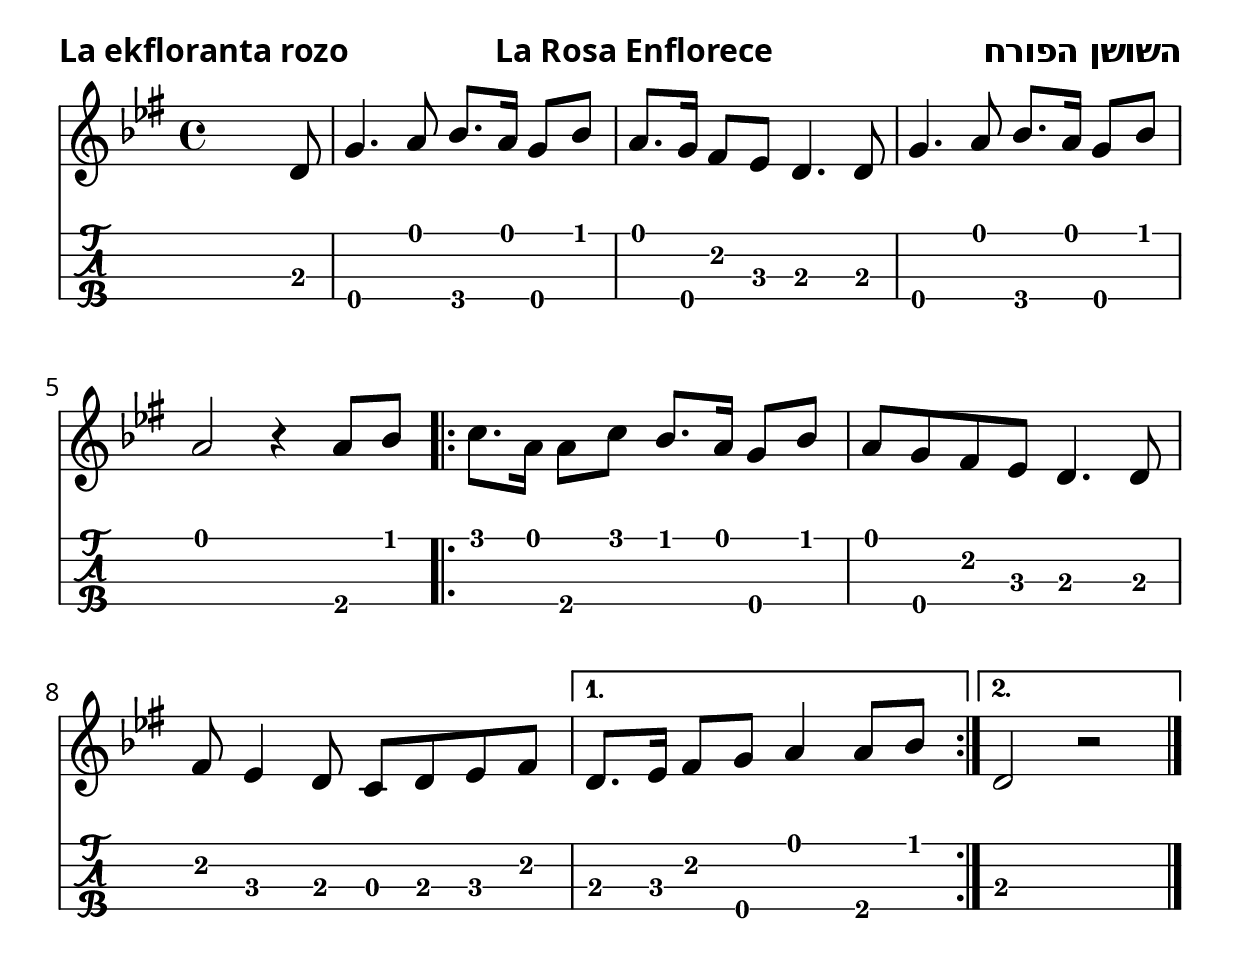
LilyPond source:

\include "../ĉiea.ly"

\header {
  titolo-xx     = "La Rosa Enflorece"
  titolo-he     = "השושן הפורח"
  titolo-eo     = "La ekfloranta rozo"
  komponisto-xx = ""
  komponisto-he = ""
  komponisto-eo = ""
  ikono         = "🌹"
}

\include "../titolo.ly"

melodio = {
  \time 4/4
  \tempo 4 = 80
  \key d \phrygian
  s2. s8 d                            | 
  g4.\4 a8 bes8.\4 a16 g8\4 bes       | 
  a8. g16\4 fis8 ees d4. d8           | 
  g4.\4 a8 bes8.\4 a16 g8\4 bes       | 
  a2 r4 a8\4 bes                      | 
  \repeat volta 2 {
  c'8. a16 a8\4 c' bes8. a16 g8\4 bes | 
  a g\4 fis ees d4. d8                | 
  fis ees4 d8 c d ees fis             | 
  }
  \alternative {
  { d8. ees16 fis8 g\4 a4 a8\4 bes    | }
  { d2 r                              | }
  }
  \bar "|."
}

\include "../muziko.ly"
